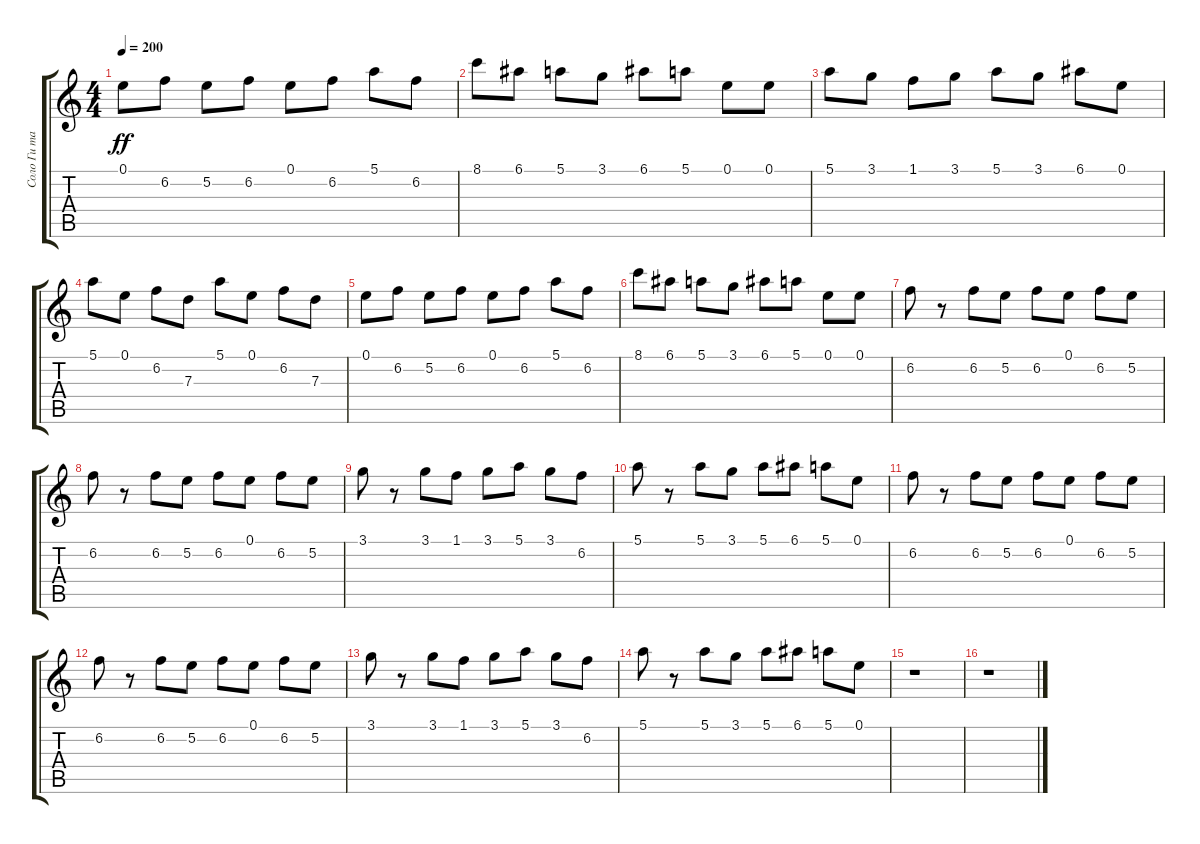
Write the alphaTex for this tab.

\track ("Соло Ги тара" "Соло Ги та") {instrument overdrivenguitar}
\staff {score tabs}
\tuning (E4 B3 G3 D3 A2 E2) {hide}
\ts (4 4)
\tempo 200
\clef g2
\ks c
0.1.8{dy ff} 6.2.8 5.2.8 6.2.8 0.1.8 6.2.8 5.1.8 6.2.8 |
8.1.8 6.1.8 5.1.8 3.1.8 6.1.8 5.1.8 0.1.8 0.1.8 |
5.1.8 3.1.8 1.1.8 3.1.8 5.1.8 3.1.8 6.1.8 0.1.8 |
5.1.8 0.1.8 6.2.8 7.3.8 5.1.8 0.1.8 6.2.8 7.3.8 |
0.1.8 6.2.8 5.2.8 6.2.8 0.1.8 6.2.8 5.1.8 6.2.8 |
8.1.8 6.1.8 5.1.8 3.1.8 6.1.8 5.1.8 0.1.8 0.1.8 |
6.2.8 r.8 6.2.8 5.2.8 6.2.8 0.1.8 6.2.8 5.2.8 |
6.2.8 r.8 6.2.8 5.2.8 6.2.8 0.1.8 6.2.8 5.2.8 |
3.1.8 r.8 3.1.8 1.1.8 3.1.8 5.1.8 3.1.8 6.2.8 |
5.1.8 r.8 5.1.8 3.1.8 5.1.8 6.1.8 5.1.8 0.1.8 |
6.2.8 r.8 6.2.8 5.2.8 6.2.8 0.1.8 6.2.8 5.2.8 |
6.2.8 r.8 6.2.8 5.2.8 6.2.8 0.1.8 6.2.8 5.2.8 |
3.1.8 r.8 3.1.8 1.1.8 3.1.8 5.1.8 3.1.8 6.2.8 |
5.1.8 r.8 5.1.8 3.1.8 5.1.8 6.1.8 5.1.8 0.1.8 |
r.1 |
r.1
